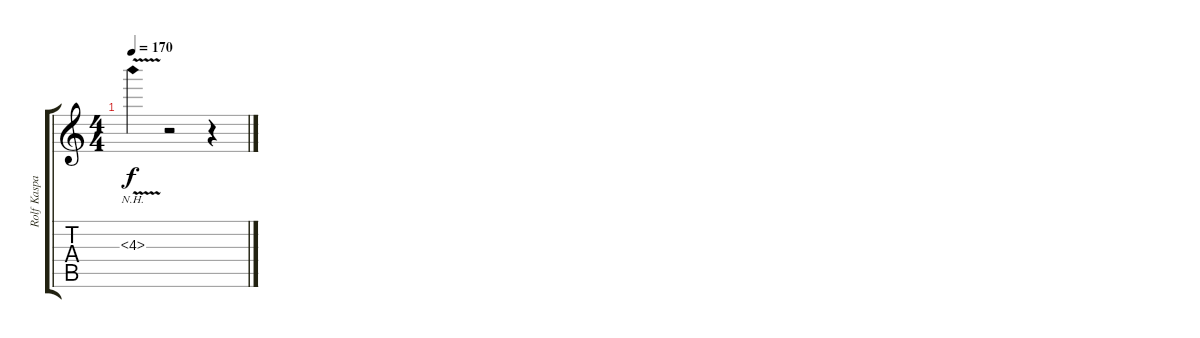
\track ("Rolf Kasparek" "Rolf Kaspa") {instrument distortionguitar}
\staff {score tabs}
\tuning (E4 B3 G3 D3 A2 E2) {hide}
\ts (4 4)
\tempo 170
\clef g2
\ks c
4.3{nh v}.4{dy f} r.2 r.4
